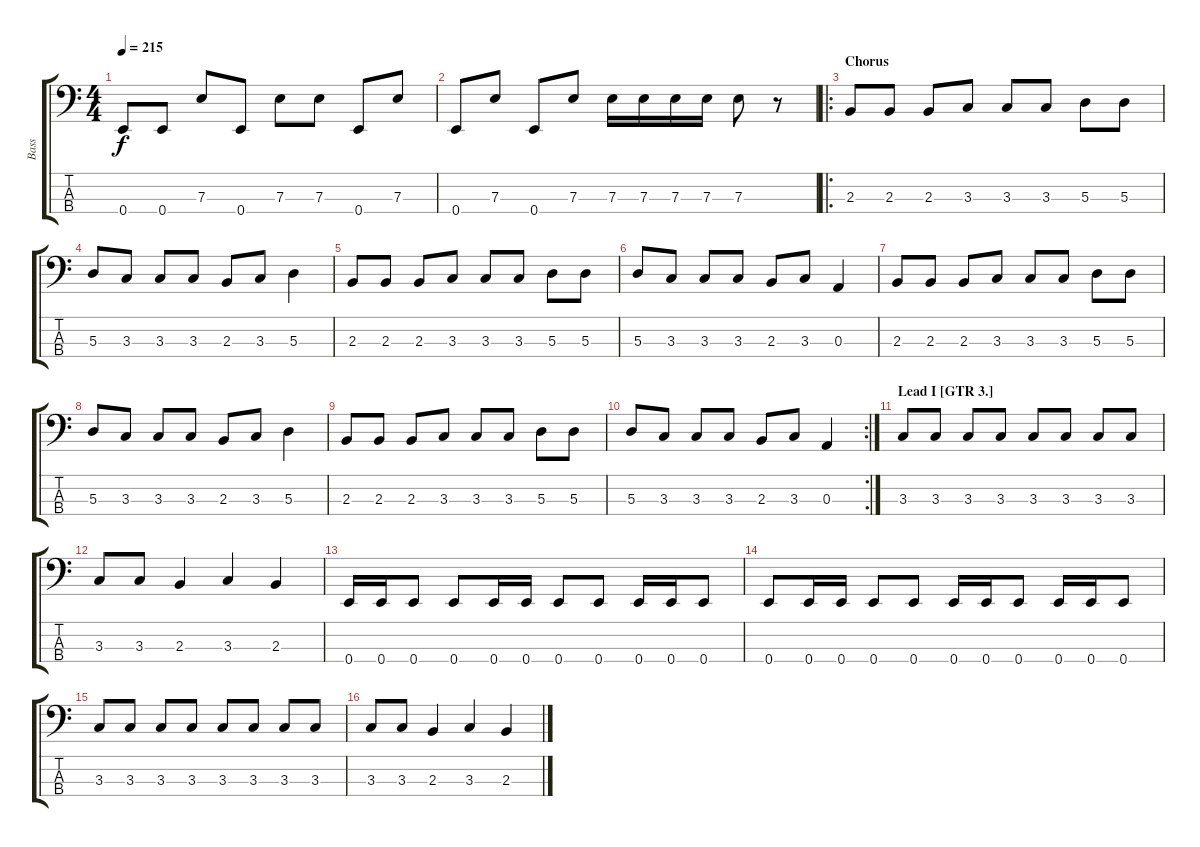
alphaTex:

\track ("Bass" "Bass") {instrument electricbasspick}
\staff {score tabs}
\tuning (G2 D2 A1 E1) {hide}
\ts (4 4)
\tempo 215
\clef f4
\ks c
0.4.8{dy f} 0.4.8 7.3.8 0.4.8 7.3.8 7.3.8 0.4.8 7.3.8 |
0.4.8 7.3.8 0.4.8 7.3.8 7.3.16 7.3.16 7.3.16 7.3.16 7.3.8 r.8 |
\ro
\section ("" "Chorus")
2.3.8 2.3.8 2.3.8 3.3.8 3.3.8 3.3.8 5.3.8 5.3.8 |
5.3.8 3.3.8 3.3.8 3.3.8 2.3.8 3.3.8 5.3.4 |
2.3.8 2.3.8 2.3.8 3.3.8 3.3.8 3.3.8 5.3.8 5.3.8 |
5.3.8 3.3.8 3.3.8 3.3.8 2.3.8 3.3.8 0.3.4 |
2.3.8 2.3.8 2.3.8 3.3.8 3.3.8 3.3.8 5.3.8 5.3.8 |
5.3.8 3.3.8 3.3.8 3.3.8 2.3.8 3.3.8 5.3.4 |
2.3.8 2.3.8 2.3.8 3.3.8 3.3.8 3.3.8 5.3.8 5.3.8 |
\rc 2
5.3.8 3.3.8 3.3.8 3.3.8 2.3.8 3.3.8 0.3.4 |
\section ("" "Lead I [GTR 3.]")
3.3.8 3.3.8 3.3.8 3.3.8 3.3.8 3.3.8 3.3.8 3.3.8 |
3.3.8 3.3.8 2.3.4 3.3.4 2.3.4 |
0.4.16 0.4.16 0.4.8 0.4.8 0.4.16 0.4.16 0.4.8 0.4.8 0.4.16 0.4.16 0.4.8 |
0.4.8 0.4.16 0.4.16 0.4.8 0.4.8 0.4.16 0.4.16 0.4.8 0.4.16 0.4.16 0.4.8 |
3.3.8 3.3.8 3.3.8 3.3.8 3.3.8 3.3.8 3.3.8 3.3.8 |
3.3.8 3.3.8 2.3.4 3.3.4 2.3.4
